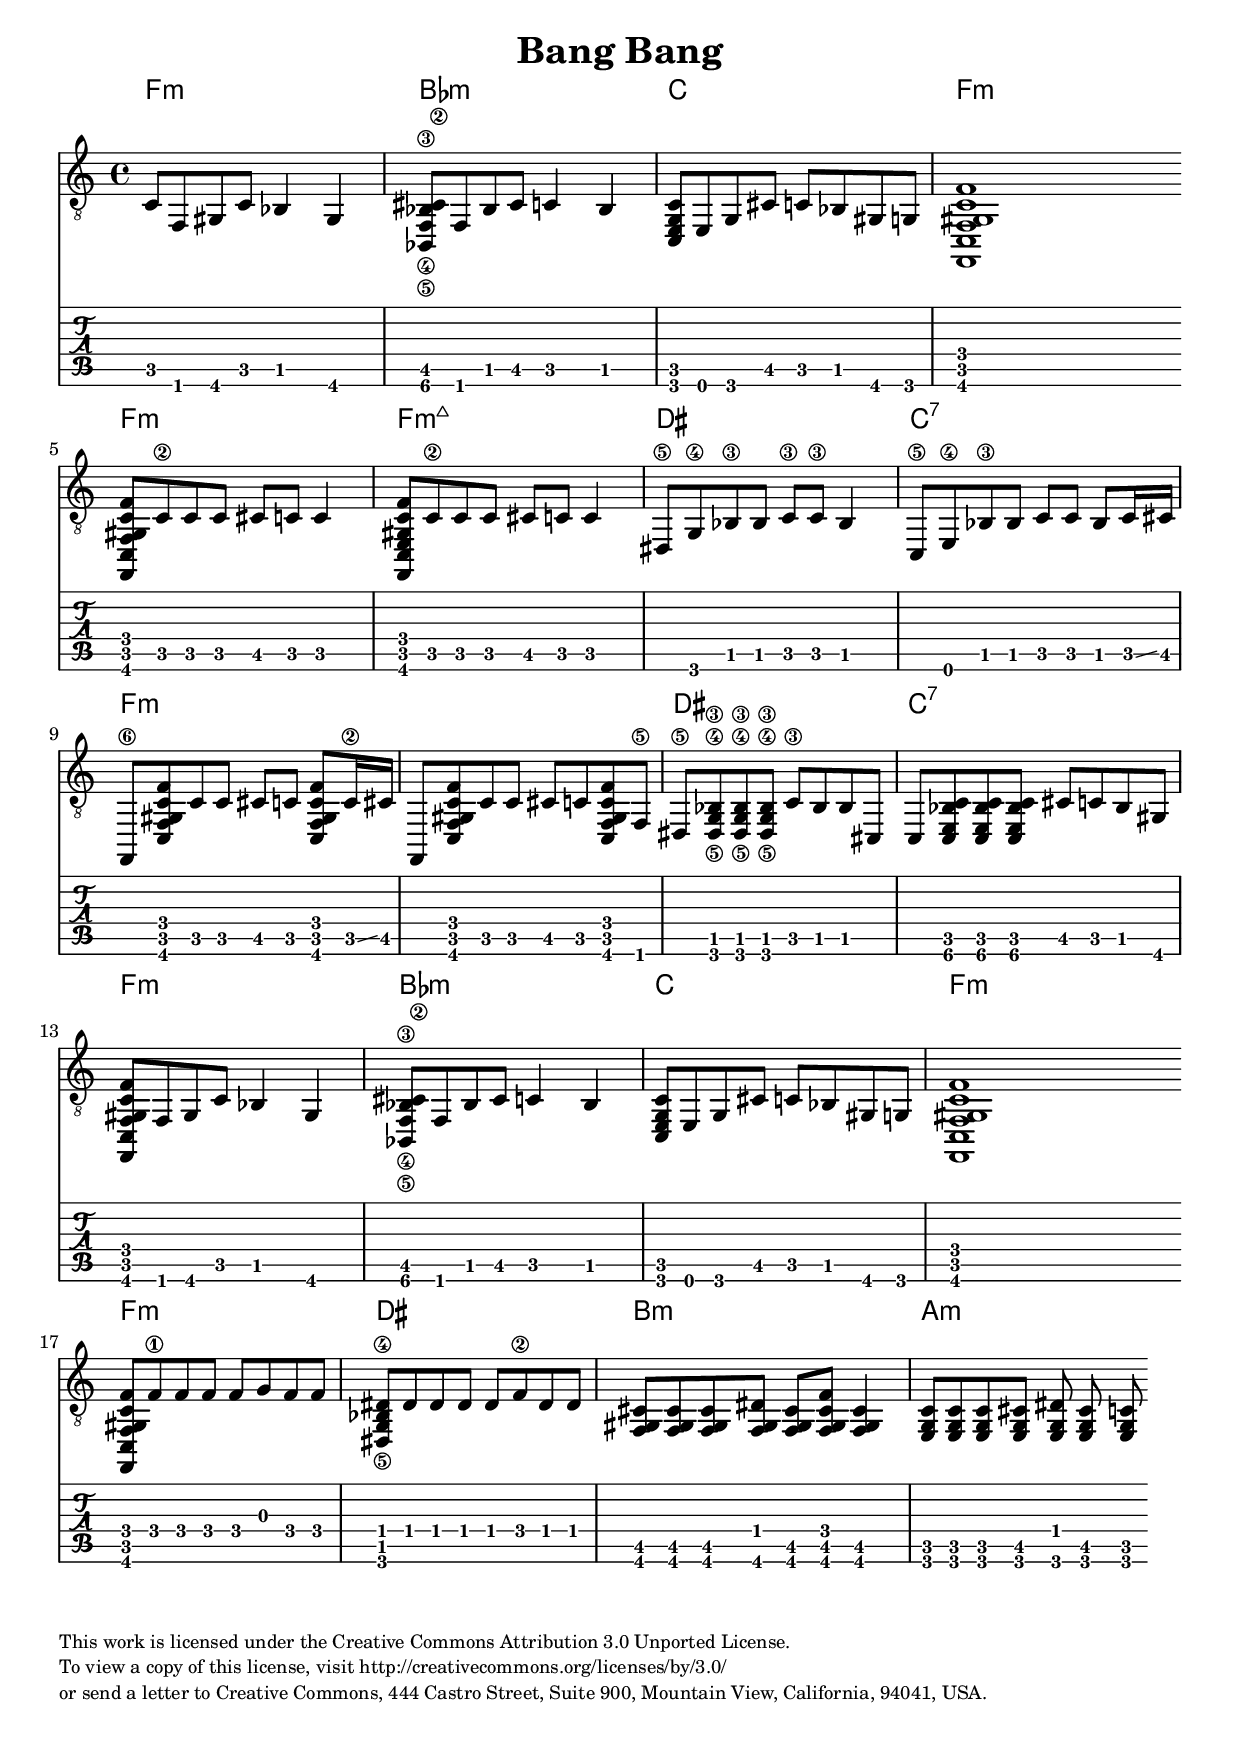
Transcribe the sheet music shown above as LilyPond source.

\include "common/functions.ly"
\include "common/baselayout.ly"


\header{
  title = "Bang Bang"
}

theme = \relative  {
	\time 4/4
    c8 f, gis c bes4 gis4
	<bes,\5 f'\4 bes\3 cis\2>8 f' bes cis c4 bes4
	<c, e g c>8 e g cis c bes gis g
	<f, c' f gis c f>1
	\bar "|:" 
	<f c' f gis c f>8 c''\2 c c cis c c4
	<f,, c' e gis c f>8 c''\2 c c cis c c4
    dis,8\5 g\4 bes\3 bes c\3 c\3 bes4
    c,8\5 e\4 bes'\3 bes c c bes
	
	c16\glissando cis
	f,,8\6 <c' f gis c f> c' c  cis c <c, f gis c f> 
	c'16\2\glissando cis	
	f,,8 <c' f gis c f> c' c  cis c <c, f gis c f> 
	f8\5 
	dis\5 <dis\5 g\4 bes\3> <dis\5 g\4 bes\3> <dis\5 g\4 bes\3> c'\3 bes bes 
	cis,
	c  <c e bes' c> <c e bes' c> <c e bes' c> cis' c bes gis

	<f, c' f gis c f>8
	f' gis c bes4 gis4
	<bes,\5 f'\4 bes\3 cis\2>8 f' bes cis c4 bes4
	<c, e g c>8 e g cis c bes gis g
	<f, c' f gis c f>1
	\bar ":|"
	
    <f c' f gis c f>8 f''\1 f f f g f f 
	<dis,\5 g\4 bes dis> dis' dis dis dis f\2 dis dis
	
    <f, gis cis> <f gis cis> <f gis cis>
	<f gis dis'> <f gis cis> <f gis cis f>
	<f gis cis>4
	<e g c>8 <e g c> <e g c>
	<e g cis> <e g dis'> <e g cis> 
	<e g c>
}

harmonies =  \chordmode {
	\time 3/4
     f1:m bes:m c f:m 
     f:m f:m7maj 
     dis c:7 f:m f:m dis c:7 
     f:m bes:m c f:m 
	f:m dis b:m a:m 
}


\baseTab \theme \harmonies

\markup {
	\abs-fontsize #9
	\column {
		\line { This work is licensed under the Creative Commons Attribution 3.0 Unported License.}
		\line { To view a copy of this license, visit http://creativecommons.org/licenses/by/3.0/ }
		\line {or send a letter to Creative Commons, 444 Castro Street, Suite 900, Mountain View, California, 94041, USA. }
	}
}




\version "2.12.3"  % necessary for upgrading to future LilyPond versions.
